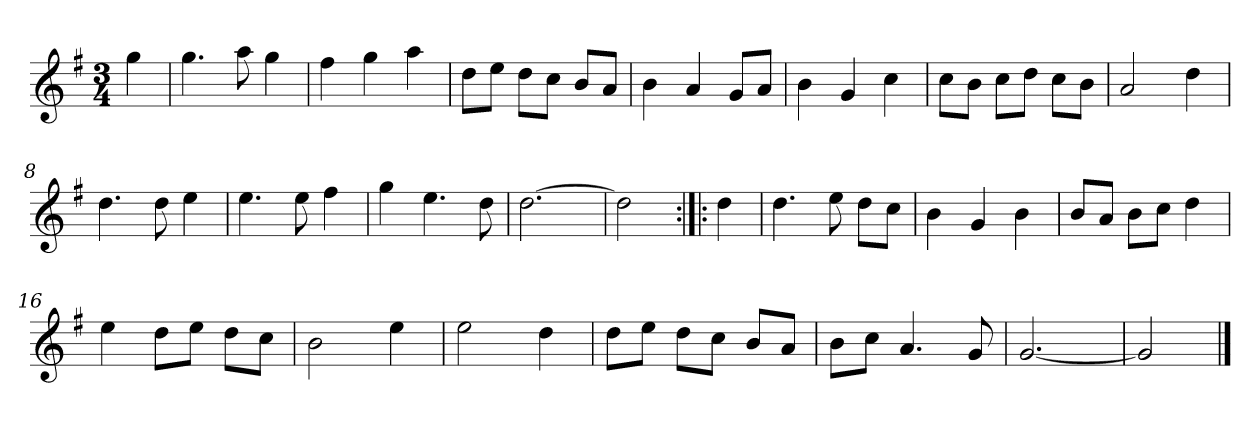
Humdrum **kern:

**kern
*part1
*staff1
*clefG2
*k[f#]
*G:
*M3/4
*MM120
=
4gg
=1
4.gg
8aa
4gg
=2
4ff#
4gg
4aa
=3
8dd\L
8ee\J
8dd\L
8cc\J
8b/L
8a/J
=4
4b
4a
8g/L
8a/J
=5
4b
4g
4cc
=6
8cc\L
8b\J
8cc\L
8dd\J
8cc\L
8b\J
=7
2a
4dd
=8
4.dd
8dd
4ee
=9
4.ee
8ee
4ff#
=10
4gg
4.ee
8dd
=11
[2.dd
=12
2dd]
=:|!|:
4dd
=13
4.dd
8ee
8dd\L
8cc\J
=14
4b
4g
4b
=15
8b/L
8a/J
8b\L
8cc\J
4dd
=16
4ee
8dd\L
8ee\J
8dd\L
8cc\J
=17
2b
4ee
=18
2ee
4dd
=19
8dd\L
8ee\J
8dd\L
8cc\J
8b/L
8a/J
=20
8b\L
8cc\J
4.a
8g
=21
[2.g
=22
2g]
==
*-
